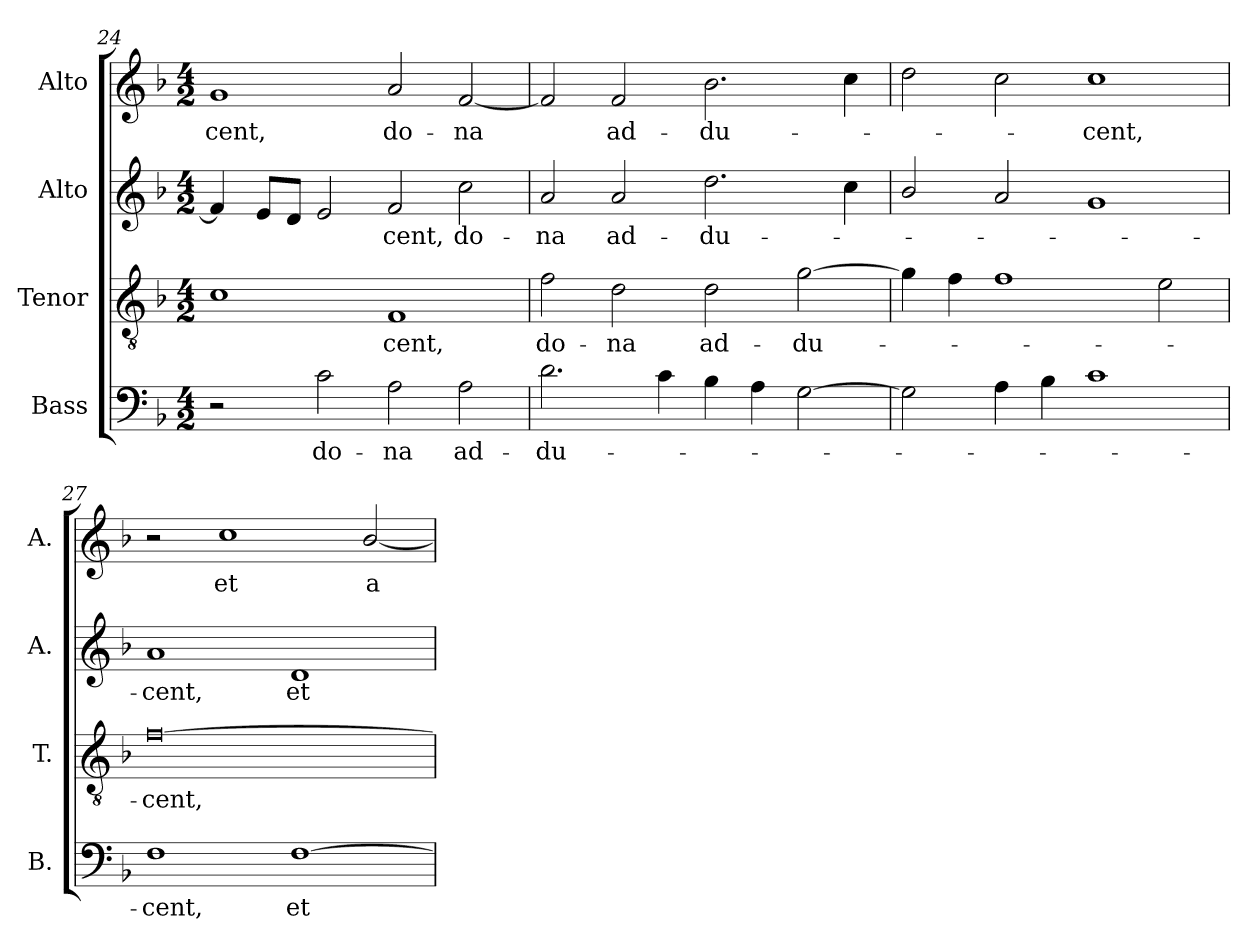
**kern	**text	**kern	**text	**kern	**text	**kern	**text
*part4	*part4	*part3	*part3	*part2	*part2	*part1	*part1
*staff4	*staff4	*staff3	*staff3	*staff2	*staff2	*staff1	*staff1
*I"Bass	*	*I"Tenor	*	*I"Alto	*	*I"Alto	*
*I'B.	*	*I'T.	*	*I'A.	*	*I'A.	*
*clefF4	*	*clefGv2	*	*clefG2	*	*clefG2	*
*	*	*ITrd7c12	*	*	*	*	*
*k[b-]	*	*k[b-]	*	*k[b-]	*	*k[b-]	*
*F:	*	*F:	*	*F:	*	*F:	*
*M4/2	*	*M4/2	*	*M4/2	*	*M4/2	*
=24	=24	=24	=24	=24	=24	=24	=24
!	!	!	!	!	!	!	!LO:LY:b:color=#000000
2r	.	1Ci	.	4fi/]	.	1gi	-cent,
.	.	.	.	8ei/L	.	.	.
.	.	.	.	8di/J	.	.	.
!	!LO:LY:b:color=#000000	!	!	!	!	!	!
2ci\	do-	.	.	2ei/	.	.	.
!	!LO:LY:b:color=#000000	!	!	!	!	!	!
!	!	!	!LO:LY:b:color=#000000	!	!	!	!
!	!	!	!	!	!LO:LY:b:color=#000000	!	!
!	!	!	!	!	!	!	!LO:LY:b:color=#000000
2Ai\	-na	1FFi	-cent,	2fi/	-cent,	2ai/	do-
!	!LO:LY:b:color=#000000	!	!	!	!	!	!
!	!	!	!	!	!LO:LY:b:color=#000000	!	!
!	!	!	!	!	!	!	!LO:LY:b:color=#000000
2Ai\	ad-	.	.	2cci\	do-	[2fi/	-na
=25	=25	=25	=25	=25	=25	=25	=25
!	!LO:LY:b:color=#000000	!	!	!	!	!	!
!	!	!	!LO:LY:b:color=#000000	!	!	!	!
!	!	!	!	!	!LO:LY:b:color=#000000	!	!
2.di\	-du-	2Fi\	do-	2ai/	-na	2fi/]	.
!	!	!	!LO:LY:b:color=#000000	!	!	!	!
!	!	!	!	!	!LO:LY:b:color=#000000	!	!
!	!	!	!	!	!	!	!LO:LY:b:color=#000000
.	.	2Di\	-na	2ai/	ad-	2fi/	ad-
4ci\	.	.	.	.	.	.	.
!	!	!	!LO:LY:b:color=#000000	!	!	!	!
!	!	!	!	!	!LO:LY:b:color=#000000	!	!
!	!	!	!	!	!	!	!LO:LY:b:color=#000000
4B-i\	.	2Di\	ad-	2.ddi\	-du-	2.b-i\	-du-
4Ai\	.	.	.	.	.	.	.
!	!	!	!LO:LY:b:color=#000000	!	!	!	!
[2Gi\	.	[2Gi\	-du-	.	.	.	.
.	.	.	.	4cci\	.	4cci\	.
=26	=26	=26	=26	=26	=26	=26	=26
2Gi\]	.	4Gi\]	.	2b-i/	.	2ddi\	.
.	.	4Fi\	.	.	.	.	.
4Ai\	.	1Fi	.	2ai/	.	2cci\	.
4B-i\	.	.	.	.	.	.	.
!	!	!	!	!	!	!	!LO:LY:b:color=#000000
1ci	.	.	.	1gi	.	1cci	-cent,
.	.	2Ei\	.	.	.	.	.
=27	=27	=27	=27	=27	=27	=27	=27
!	!LO:LY:b:color=#000000	!	!	!	!	!	!
!	!	!	!LO:LY:b:color=#000000	!	!	!	!
!	!	!	!	!	!LO:LY:b:color=#000000	!	!
1Fi	-cent,	[0Fi	-cent,	1ai	-cent,	2r	.
!	!	!	!	!	!	!	!LO:LY:b:color=#000000
.	.	.	.	.	.	1cci	et
!	!LO:LY:b:color=#000000	!	!	!	!	!	!
!	!	!	!	!	!LO:LY:b:color=#000000	!	!
[1Fi	et	.	.	1di	et	.	.
!	!	!	!	!	!	!	!LO:LY:b:color=#000000
.	.	.	.	.	.	[2b-i/	a-
=	=	=	=	=	=	=	=
*-	*-	*-	*-	*-	*-	*-	*-
